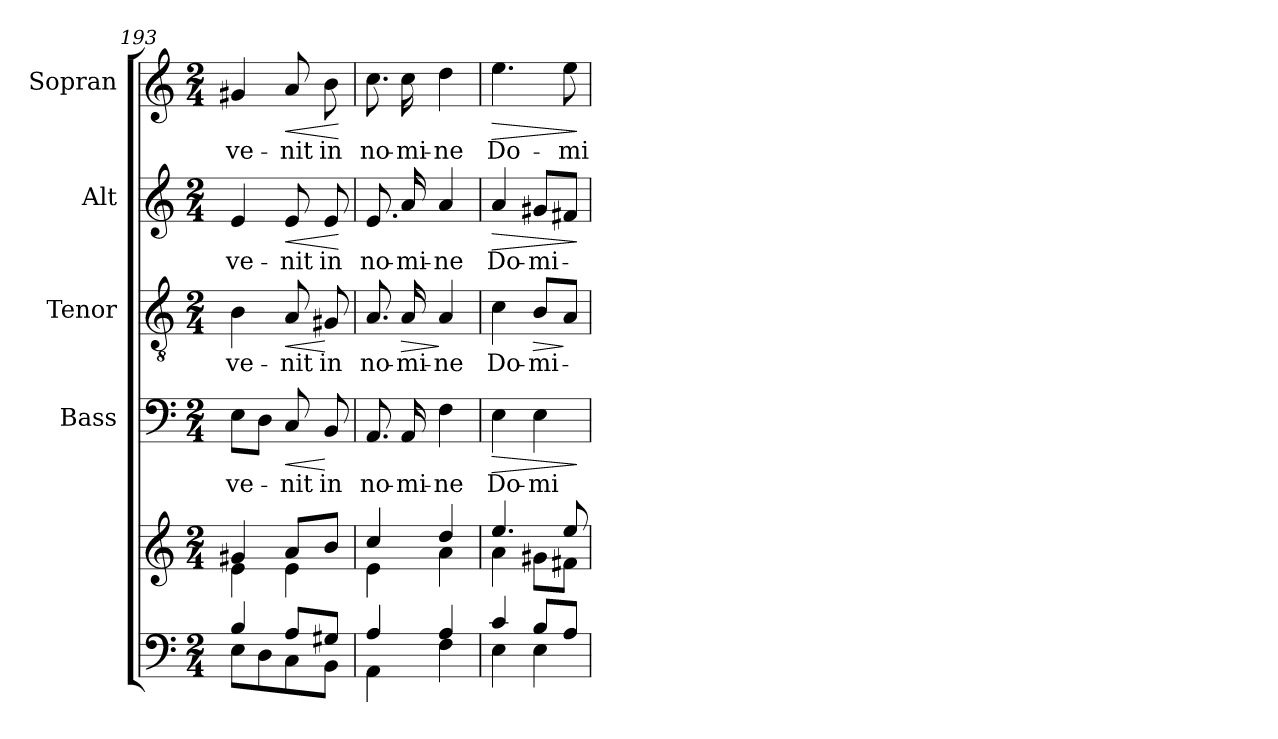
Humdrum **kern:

**kern	**kern	**kern	**text	**dynam	**kern	**text	**dynam	**kern	**text	**dynam	**kern	**text	**dynam
*part5	*part5	*part4	*part4	*part4	*part3	*part3	*part3	*part2	*part2	*part2	*part1	*part1	*part1
*staff6	*staff5	*staff4	*staff4	*staff4	*staff3	*staff3	*staff3	*staff2	*staff2	*staff2	*staff1	*staff1	*staff1
*	*	*I"Bass	*	*	*I"Tenor	*	*	*I"Alt	*	*	*I"Sopran	*	*
*	*	*I'B.	*	*	*I'T.	*	*	*I'A.	*	*	*I'S.	*	*
!!LO:LB:g=z
*clefF4	*clefG2	*clefF4	*	*	*clefGv2	*	*	*clefG2	*	*	*clefG2	*	*
*k[]	*k[]	*k[]	*	*	*k[]	*	*	*k[]	*	*	*k[]	*	*
*C:	*C:	*C:	*	*	*C:	*	*	*C:	*	*	*C:	*	*
*M2/4	*M2/4	*M2/4	*	*	*M2/4	*	*	*M2/4	*	*	*M2/4	*	*
=193	=193	=193	=193	=193	=193	=193	=193	=193	=193	=193	=193	=193	=193
*^	*^	*	*	*	*	*	*	*	*	*	*	*	*
!	!	!	!	!	!LO:LY:b	!	!	!LO:LY:b	!	!	!LO:LY:b	!	!	!LO:LY:b	!
4B/	8E\L	4g#X/	4e\	8E\L	ve-	.	4B\	ve-	.	4e/	ve-	.	4g#X/	ve-	.
.	8D\	.	.	8D\J	.	.	.	.	.	.	.	.	.	.	.
!	!	!	!	!	!LO:LY:b	!LO:HP:b	!	!LO:LY:b	!LO:HP:b	!	!LO:LY:b	!LO:HP:b	!	!LO:LY:b	!LO:HP:b
8A/L	8C\	8a/L	4e\	8C/	-nit	<	8A/	-nit	<	8e/	-nit	<	8a/	-nit	<
!	!	!	!	!	!LO:LY:b	!	!	!LO:LY:b	!	!	!LO:LY:b	!	!	!LO:LY:b	!
8G#X/J	8BB\J	8b/J	.	8BB/	in	[	8G#X/	in	[	8e/	in	.	8b\	in	.
*v	*v	*	*	*	*	*	*	*	*	*	*	*	*	*	*
*	*v	*v	*	*	*	*	*	*	*	*	*	*	*	*
.	.	.	.	.	.	.	.	.	.	[	.	.	[
=194	=194	=194	=194	=194	=194	=194	=194	=194	=194	=194	=194	=194	=194
*^	*^	*	*	*	*	*	*	*	*	*	*	*	*
!	!	!	!	!	!LO:LY:b	!	!	!LO:LY:b	!	!	!LO:LY:b	!	!	!LO:LY:b	!
4A/	4AA\	4cc/	4e\	8.AA/	no-	.	8.A/	no-	.	8.e/	no-	.	8.cc\	no-	.
!	!	!	!	!	!LO:LY:b	!	!	!LO:LY:b	!LO:HP:b	!	!LO:LY:b	!	!	!LO:LY:b	!
.	.	.	.	16AA/	-mi-	.	16A/	-mi-	>	16a/	-mi-	.	16cc\	-mi-	.
!	!	!	!	!	!LO:LY:b	!	!	!LO:LY:b	!	!	!LO:LY:b	!	!	!LO:LY:b	!
4A/	4F\	4dd/	4a\	4F\	-ne	.	4A/	-ne	]	4a/	-ne	.	4dd\	-ne	.
=195	=195	=195	=195	=195	=195	=195	=195	=195	=195	=195	=195	=195	=195	=195	=195
!	!	!	!	!	!LO:LY:b	!LO:HP:b	!	!LO:LY:b	!	!	!LO:LY:b	!LO:HP:b	!	!LO:LY:b	!LO:HP:b
4c/	4E\	4.ee/	4a\	4E\	Do-	>	4c\	Do-	.	4a/	Do-	>	4.ee\	Do-	>
!	!	!	!	!	!LO:LY:b	!	!	!LO:LY:b	!LO:HP:b	!	!LO:LY:b	!	!	!	!
8B/L	4E\	.	8g#X\L	4E\	-mi-	.	8B/L	-mi-	>	8g#X/L	-mi-	.	.	.	.
!	!	!	!	!	!	!	!	!	!	!	!	!	!	!LO:LY:b	!
8A/J	.	8ee/	8f#X\J	.	.	.	8A/J	.	]	8f#X/J	.	.	8ee\	-mi-	.
*v	*v	*	*	*	*	*	*	*	*	*	*	*	*	*	*
*	*v	*v	*	*	*	*	*	*	*	*	*	*	*	*
.	.	.	.	]	.	.	.	.	.	]	.	.	]
=	=	=	=	=	=	=	=	=	=	=	=	=	=
*-	*-	*-	*-	*-	*-	*-	*-	*-	*-	*-	*-	*-	*-
